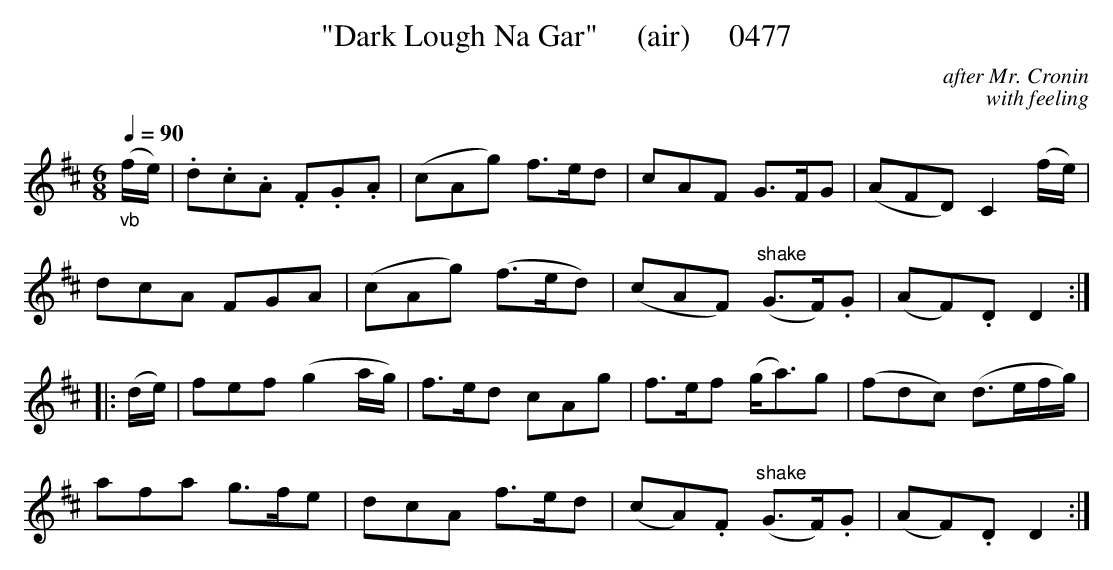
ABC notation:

X:1
T:"Dark Lough Na Gar"     (air)     0477
C:after Mr. Cronin
C:with feeling
Q:1/4=90
M:6/8
L:1/8
K:D
"_vb"(f/2e/2)|.d.c.A .F.G.A|(cAg) f3/2e/2d|cAF G3/2F/2G|(AFD) C2(f/2e/2)|
dcA FGA|(cAg) (f3/2e/2d)|(cAF) "^shake"(G3/2F/2).G|(AF).D D2:|
|:(d/2e/2)|fef (g2a/2g/2)|f3/2e/2d cAg|f3/2e/2f (g/2a3/2)g|(fdc) (d3/2e/2f/2g/2)|
afa g3/2f/2e|dcA f3/2e/2d|(cA).F "^shake"(G3/2F/2).G|(AF).D D2:|
